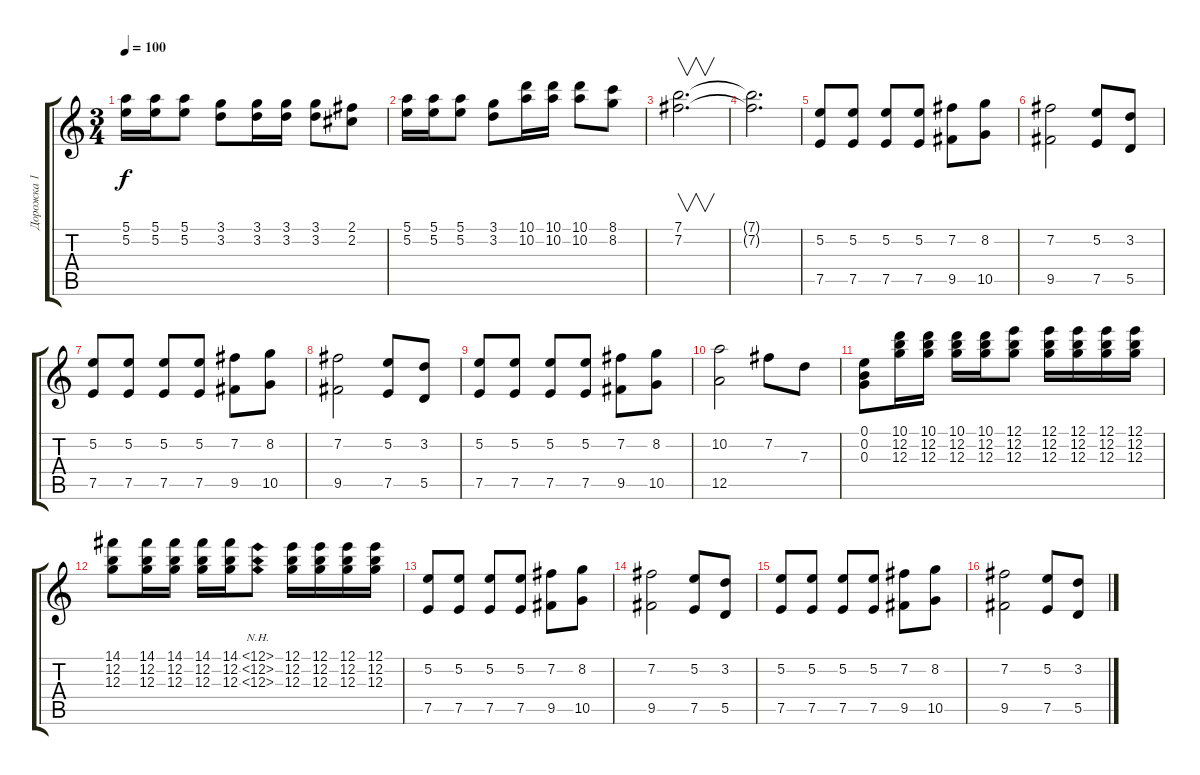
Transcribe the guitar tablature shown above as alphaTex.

\track ("Дорожка 1" "Дорожка 1") {instrument acousticguitarnylon}
\staff {score tabs}
\tuning (E4 B3 G3 D3 A2 E2) {hide}
\ts (3 4)
\tempo 100
\clef g2
\ks c
(5.1 5.2).16{dy f} (5.1 5.2).16 (5.1 5.2).8 (3.1 3.2).8 (3.1 3.2).16 (3.1 3.2).16 (3.1 3.2).8 (2.1 2.2).8 |
(5.1 5.2).16 (5.1 5.2).16 (5.1 5.2).8 (3.1 3.2).8 (10.1 10.2).16 (10.1 10.2).16 (10.1 10.2).8 (8.1 8.2).8 |
(7.1 7.2).2{v d} |
(7.1{t} 7.2{t}).2{d} |
(5.2 7.5).8 (5.2 7.5).8 (5.2 7.5).8 (5.2 7.5).8 (7.2 9.5).8 (8.2 10.5).8 |
(7.2 9.5).2 (5.2 7.5).8 (3.2 5.5).8 |
(5.2 7.5).8 (5.2 7.5).8 (5.2 7.5).8 (5.2 7.5).8 (7.2 9.5).8 (8.2 10.5).8 |
(7.2 9.5).2 (5.2 7.5).8 (3.2 5.5).8 |
(5.2 7.5).8 (5.2 7.5).8 (5.2 7.5).8 (5.2 7.5).8 (7.2 9.5).8 (8.2 10.5).8 |
(10.2 12.5).2 7.2.8 7.3.8 |
(0.1 0.2 0.3).8 (10.1 12.2 12.3).16 (10.1 12.2 12.3).16 (10.1 12.2 12.3).16 (10.1 12.2 12.3).16 (12.1 12.2 12.3).8 (12.1 12.2 12.3).16 (12.1 12.2 12.3).16 (12.1 12.2 12.3).16 (12.1 12.2 12.3).16 |
(14.1 12.2 12.3).8 (14.1 12.2 12.3).16 (14.1 12.2 12.3).16 (14.1 12.2 12.3).16 (14.1 12.2 12.3).16 (12.1{nh} 12.2{nh} 12.3{nh}).8 (12.1 12.2 12.3).16 (12.1 12.2 12.3).16 (12.1 12.2 12.3).16 (12.1 12.2 12.3).16 |
(5.2 7.5).8 (5.2 7.5).8 (5.2 7.5).8 (5.2 7.5).8 (7.2 9.5).8 (8.2 10.5).8 |
(7.2 9.5).2 (5.2 7.5).8 (3.2 5.5).8 |
(5.2 7.5).8 (5.2 7.5).8 (5.2 7.5).8 (5.2 7.5).8 (7.2 9.5).8 (8.2 10.5).8 |
(7.2 9.5).2 (5.2 7.5).8 (3.2 5.5).8
